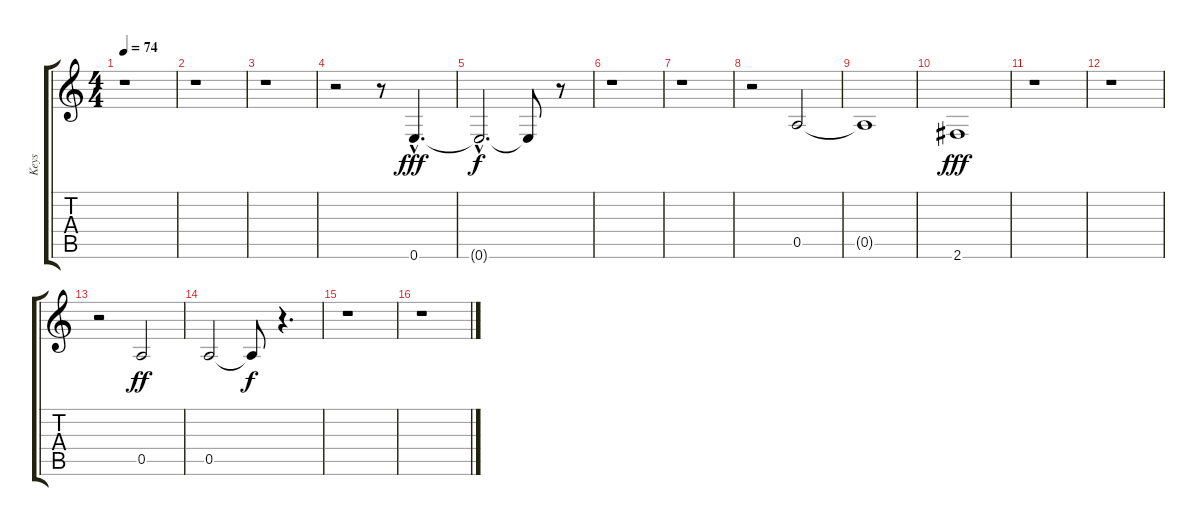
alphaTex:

\track ("Keys" "Keys") {instrument synthbass1}
\staff {score tabs}
\tuning (E4 B3 G3 D3 A2 E2) {hide}
\ts (4 4)
\tempo 74
\clef g2
\ks c
r.1{dy fff} |
r.1 |
r.1 |
r.2 r.8 0.6{hac}.4{d} |
0.6{hac t}.2{d dy f} 0.6{t}.8 r.8 |
r.1 |
r.1 |
r.2 0.5.2 |
0.5{t}.1 |
2.6.1{dy fff} |
r.1 |
r.1 |
r.2 0.5.2{dy ff} |
0.5.2 0.5{t}.8{dy f} r.4{d} |
r.1 |
r.1
